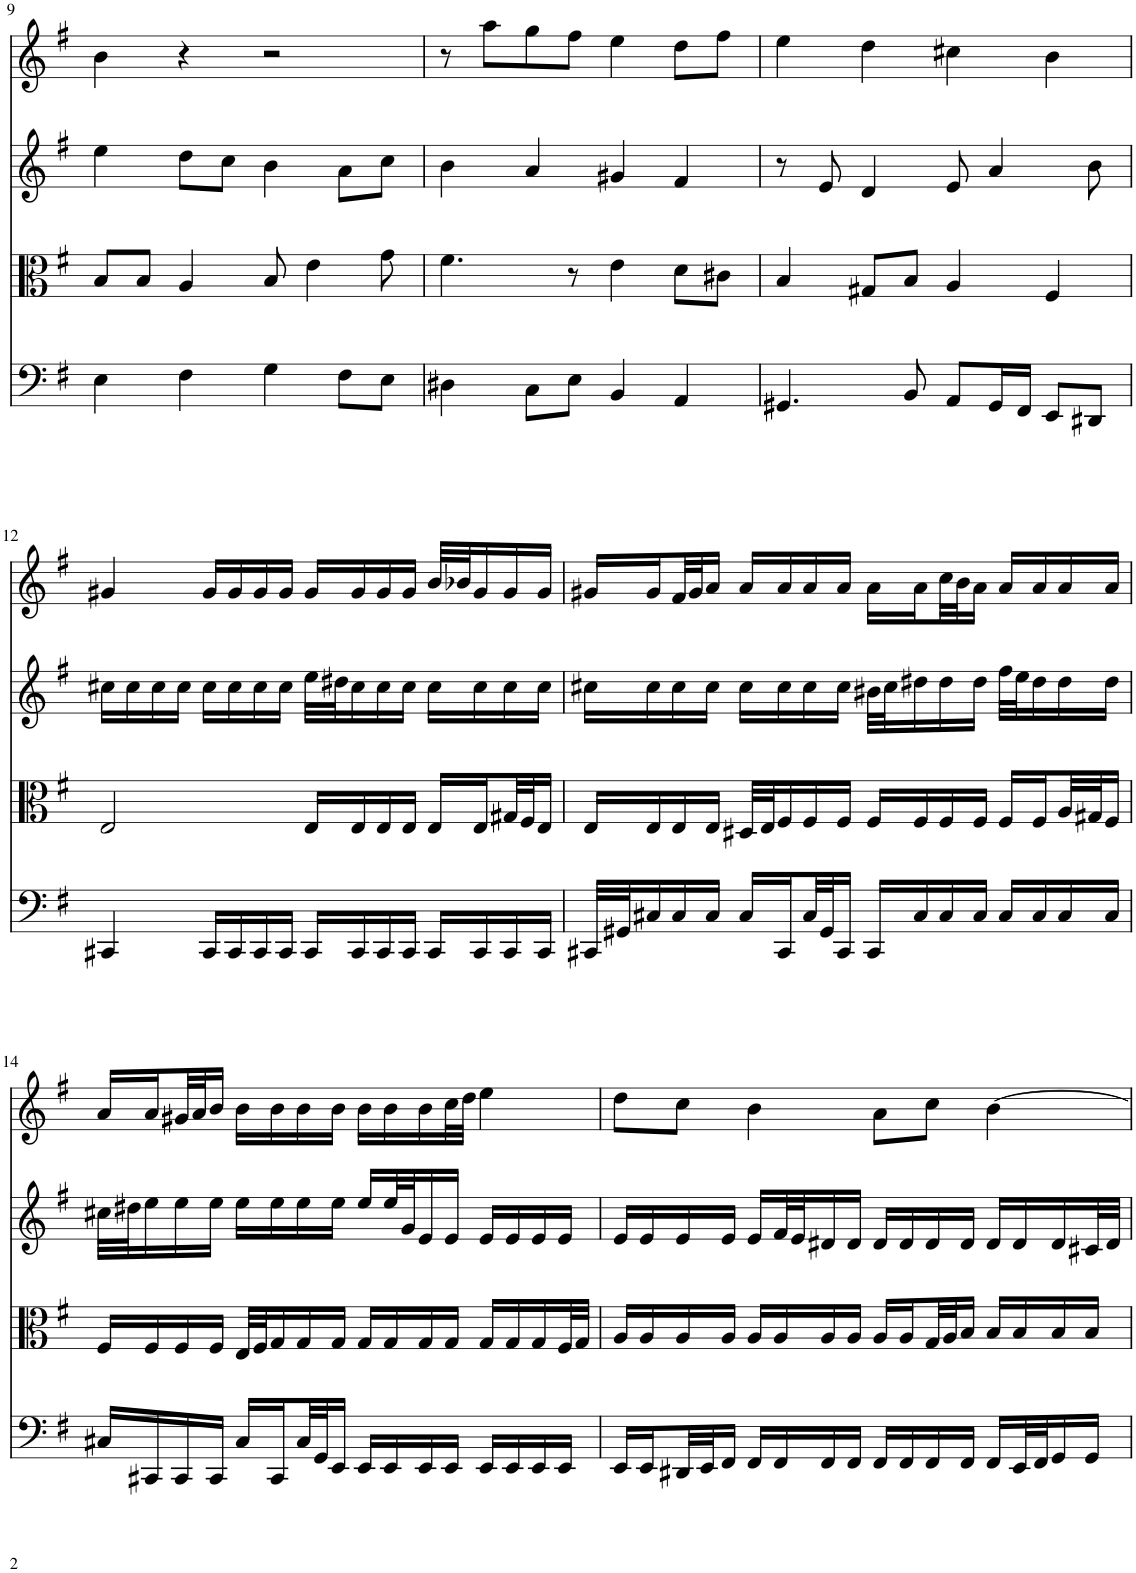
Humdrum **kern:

**kern	**kern	**kern	**kern
*part4	*part3	*part2	*part1
*staff4	*staff3	*staff2	*staff1
*I"Cello	*I"Viola	*I"Violin 2	*I"Violin 1
*	*I'Vla	*I'Vln	*I'Vln
!!LO:PB:g=z
*clefF4	*clefC3	*clefG2	*clefG2
*k[f#]	*k[f#]	*k[f#]	*k[f#]
*M4/4	*M4/4	*M4/4	*M4/4
*met(c)	*met(c)	*met(c)	*met(c)
=9	=9	=9	=9
4E\	8B/L	4ee\	4b\
.	8B/J	.	.
4F#\	4A/	8dd\L	4r
.	.	8cc\J	.
4G\	8B/	4b\	2r
.	4e\	.	.
8F#\L	.	8a\L	.
8E\J	8g\	8cc\J	.
=10	=10	=10	=10
4D#X\	4.f#\	4b\	8r
.	.	.	8aa\L
8C\L	.	4a/	8gg\
8E\J	8r	.	8ff#\J
4BB/	4e\	4g#X/	4ee\
4AA/	8d\L	4f#/	8dd\L
.	8c#X\J	.	8ff#\J
=11	=11	=11	=11
4.GG#X/	4B/	8r	4ee\
.	.	8e/	.
.	8G#X/L	4d/	4dd\
8BB/	8B/J	.	.
8AA/L	4A/	8e/	4cc#X\
16GG#/L	.	4a/	.
16FF#/JJ	.	.	.
8EE/L	4F#/	.	4b\
8DD#X/J	.	8b\	.
!!LO:LB:g=z
=12	=12	=12	=12
4CC#X/	2E/	16cc#X\LL	4g#X/
.	.	16cc#\	.
.	.	16cc#\	.
.	.	16cc#\JJ	.
16CC#/LL	.	16cc#\LL	16g#/LL
16CC#/	.	16cc#\	16g#/
16CC#/	.	16cc#\	16g#/
16CC#/JJ	.	16cc#\JJ	16g#/JJ
16CC#/LL	16E/LL	32ee\LLL	16g#/LL
.	.	32dd#X\J	.
16CC#/	16E/	16cc#\	16g#/
16CC#/	16E/	16cc#\	16g#/
16CC#/JJ	16E/JJ	16cc#\JJ	16g#/JJ
16CC#/LL	16E/LL	16cc#\LL	32b/LLL
.	.	.	32b-X/J
16CC#/	16E/	16cc#\	16g#/
16CC#/	32G#X/L	16cc#\	16g#/
.	32F#/J	.	.
16CC#/JJ	16E/JJ	16cc#\JJ	16g#/JJ
=13	=13	=13	=13
32CC#X/LLL	16E/LL	16cc#X\LL	16g#X/LL
32GG#X/J	.	.	.
16C#X/	16E/	16cc#\	16g#/
16C#/	16E/	16cc#\	32f#/L
.	.	.	32g#/J
16C#/JJ	16E/JJ	16cc#\JJ	16a/JJ
16C#/LL	32D#X/LLL	16cc#\LL	16a/LL
.	32E/J	.	.
16CC#/	16F#/	16cc#\	16a/
32C#/L	16F#/	16cc#\	16a/
32GG#/J	.	.	.
16CC#/JJ	16F#/JJ	16cc#\JJ	16a/JJ
16CC#/LL	16F#/LL	32b#X\LLL	16a\LL
.	.	32cc#\J	.
16C#/	16F#/	16dd#X\	16a\
16C#/	16F#/	16dd#\	32cc\L
.	.	.	32b\J
16C#/JJ	16F#/JJ	16dd#\JJ	16a\JJ
16C#/LL	16F#/LL	32ff#\LLL	16a/LL
.	.	32ee\J	.
16C#/	16F#/	16dd#\	16a/
16C#/	32A/L	16dd#\	16a/
.	32G#X/J	.	.
16C#/JJ	16F#/JJ	16dd#\JJ	16a/JJ
!!LO:LB:g=z
=14	=14	=14	=14
16C#X/LL	16F#/LL	32cc#X\LLL	16a/LL
.	.	32dd#X\J	.
16CC#X/	16F#/	16ee\	16a/
16CC#/	16F#/	16ee\	32g#X/L
.	.	.	32a/J
16CC#/JJ	16F#/JJ	16ee\JJ	16b/JJ
16C#/LL	32E/LLL	16ee\LL	16b\LL
.	32F#/J	.	.
16CC#/	16G/	16ee\	16b\
32C#/L	16G/	16ee\	16b\
32GG/J	.	.	.
16EE/JJ	16G/JJ	16ee\JJ	16b\JJ
16EE/LL	16G/LL	16ee/LL	16b\LL
16EE/	16G/	32ee/L	16b\
.	.	32g/J	.
16EE/	16G/	16e/	16b\
16EE/JJ	16G/JJ	16e/JJ	32cc\L
.	.	.	32dd\JJJ
16EE/LL	16G/LL	16e/LL	4ee\
16EE/	16G/	16e/	.
16EE/	16G/	16e/	.
16EE/JJ	32F#/L	16e/JJ	.
.	32G/JJJ	.	.
=15	=15	=15	=15
16EE/LL	16A/LL	16e/LL	8dd\L
16EE/	16A/	16e/	.
32DD#X/L	16A/	16e/	8cc\J
32EE/J	.	.	.
16FF#/JJ	16A/JJ	16e/JJ	.
16FF#/LL	16A/LL	16e/LL	4b\
16FF#/	16A/	32f#/L	.
.	.	32e/J	.
16FF#/	16A/	16d#X/	.
16FF#/JJ	16A/JJ	16d#/JJ	.
16FF#/LL	16A/LL	16d#/LL	8a\L
16FF#/	16A/	16d#/	.
16FF#/	32G/L	16d#/	8cc\J
.	32A/J	.	.
16FF#/JJ	16B/JJ	16d#/JJ	.
16FF#/LL	16B/LL	16d#/LL	[4b\
32EE/L	16B/	16d#/	.
32FF#/J	.	.	.
16GG/	16B/	16d#/	.
16GG/JJ	16B/JJ	32c#X/L	.
.	.	32d#/JJJ	.
=	=	=	=
*-	*-	*-	*-
